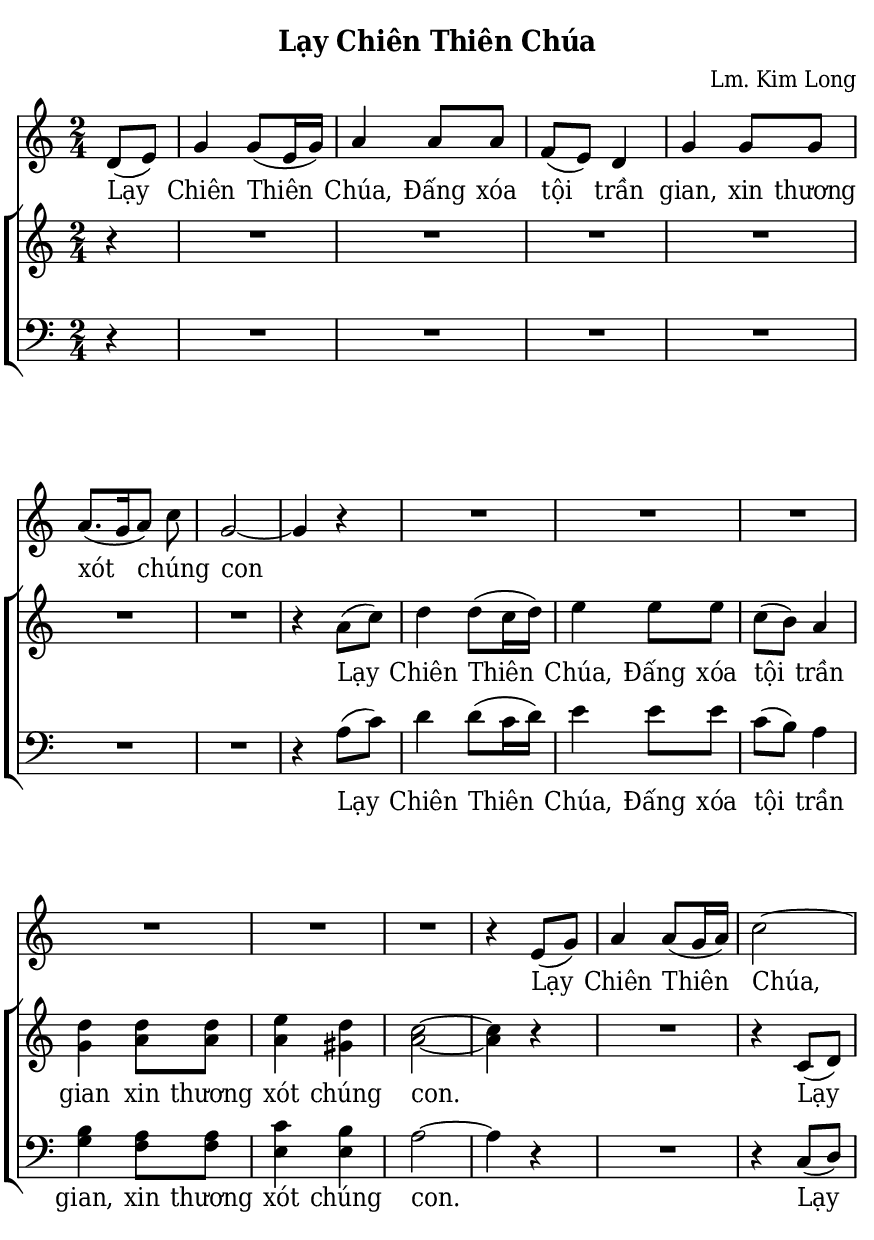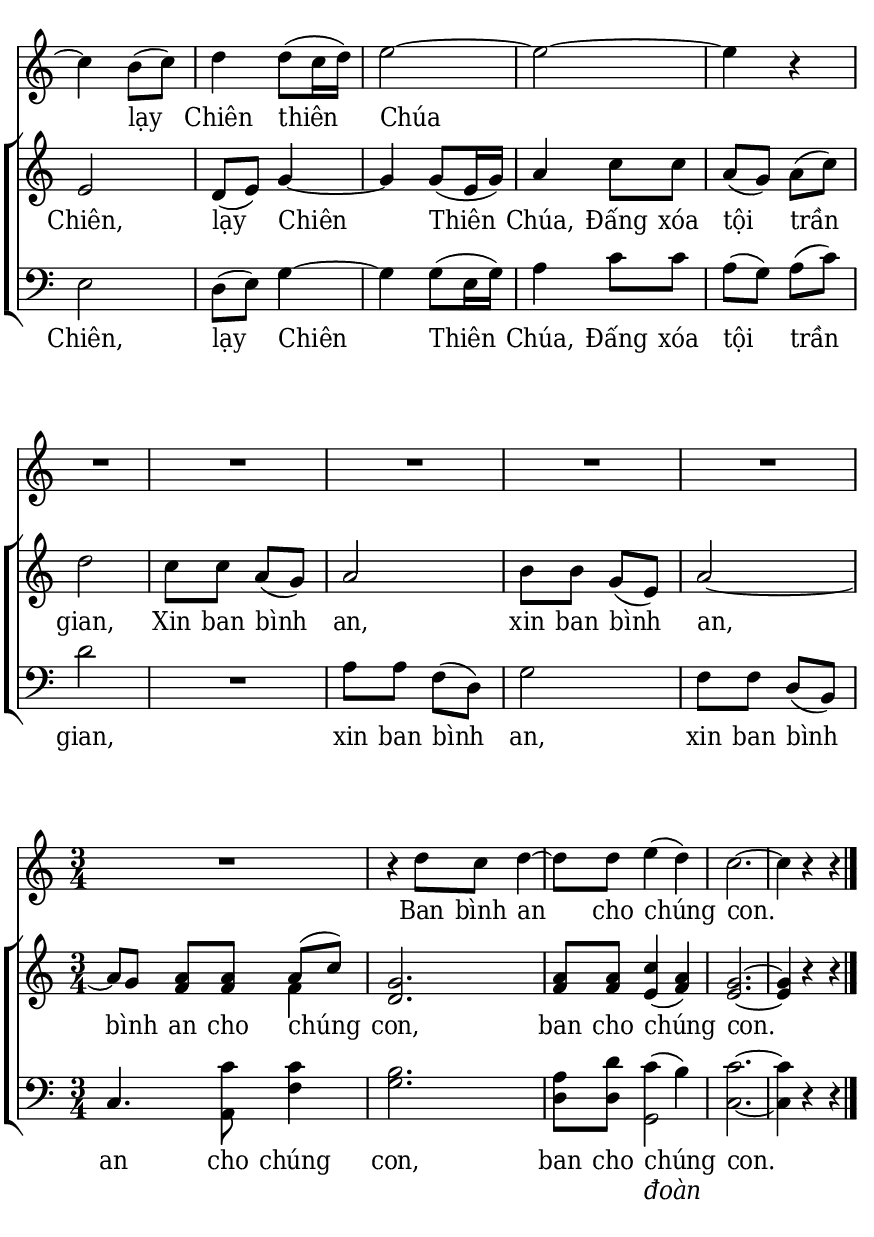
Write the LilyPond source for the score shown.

% Cài đặt chung
\version "2.22.1"
\include "english.ly"

\header {
  subtitle = \markup { \huge \bold "Lạy Chiên Thiên Chúa" }
  composer = "Lm. Kim Long"
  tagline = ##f
}

% Nhạc điệp khúc
nhacDiepKhucChuTe = \relative c' {
  \partial 4 d8 (e) |
  g4 g8 (e16 g) |
  a4 a8 a |
  f (e) d4 |
  g g8 g |
  a8. ([g16 a8]) c |
  g2 ~ |
  g4 r |
  R2*6
  r4 e8 (g) |
  a4 a8 (g16 a) |
  c2 ~ |
  c4 b8 (c) |
  d4 d8 (c16 d) |
  e2 ~ |
  e ~ |
  e4 r |
  R2*5
  
  \override Staff.TimeSignature.break-visibility = #end-of-line-invisible
  \numericTimeSignature
  \time 3/4
  R2.
  r4 d8 c d4 ~ |
  d8 d e4 (d) |
  c2. ~ |
  c4 r r \bar "|."
}

nhacDiepKhucSop = \relative c'' {
  r4 |
  R2*6
  r4 a8 (c) |
  d4 d8 (c16 d) |
  e4 e8 e |
  c (b) a4 |
  <<
    {
      d4 d8 d |
      e4 d |
      c2 ~ |
      c4
    }
    {
      g4 a8 a |
      a4 gs |
      a2 ~ |
      a4
    }
  >>
  r4 |
  R2
  r4 c,8 (d) |
  e2 |
  d8 (e) g4 ~ |
  g g8 (e16 g) |
  a4 c8 c |
  a (g) a (c) |
  d2 |
  c8 c a (g) |
  a2 |
  b8 b g (e) |
  a2 ~ |
  
  \override Staff.TimeSignature.break-visibility = #end-of-line-invisible
  \numericTimeSignature
  \time 3/4
  a8 [g]
  <<
    {
      a8 [a]
    }
    {
      f8 f      
    }
  >>
  <<
    {
      \voiceOne
      a (c) |
    }
    \new Voice = "splitpart" {
      \voiceTwo
      f,4 |      
    }
  >>
  \oneVoice
  <<
    {
      g2. |
      a8 a c4 (a) |
      g2. ~ |
      g4
    }
    {
      d2. |
      f8 f e4 (f) |
      e2. ~ |
      e4
    }
  >>
  r4 r
}

nhacDiepKhucBas = \relative c' {
  r4 |
  R2*6
  r4 a8 (c) |
  d4 d8 (c16 d) |
  e4 e8 e |
  c (b) a4 |
  <<
    {
      b4 a8 a |
      c4 b |
    }
    {
      g4 f8 f |
      e4 e |
    }
  >>
  a2 ~ |
  a4 r4
  R2
  r4 c,8 (d) |
  e2 |
  d8 (e) g4 ~ |
  g g8 (e16 g) |
  a4 c8 c |
  a (g) a (c) |
  d2 |
  R2
  a8 a f (d) |
  g2 |
  f8 f d (b)
  
  \override Staff.TimeSignature.break-visibility = #end-of-line-invisible
  \numericTimeSignature
  \time 3/4
  c4.
  <<
    {
      c'8 c4 |
      b2. |
      a8 d c4 (b) |
      c2. ~ c4
    }
    {
      a,8 f'4 |
      g2. |
      d8 d g,2 |
      c2. ~ |
      c4
    }
  >>
  r4 r \bar "|."
}

% Lời điệp khúc
loiDiepKhucChuTe = \lyricmode {
  Lạy Chiên Thiên Chúa, Đấng xóa tội trần gian,
  xin thương xót chúng con
  Lạy Chiên Thiên Chúa, lạy Chiên thiên Chúa
  Ban bình an cho chúng con.
}

loiDiepKhucSop = \lyricmode {
  Lạy Chiên Thiên Chúa, Đấng xóa tội trần gian
  xin thương xót chúng con.
  Lạy Chiên, lạy Chiên Thiên Chúa,
  Đấng xóa tội trần gian,
  Xin ban bình an, xin ban bình an,
  bình an cho chúng con,
  ban cho chúng con.
}

loiDiepKhucBas = \lyricmode {
  Lạy Chiên Thiên Chúa, Đấng xóa tội trần gian,
  xin thương xót chúng con.
  Lạy Chiên, lạy Chiên Thiên Chúa,
  Đấng xóa tội trần gian,
  xin ban bình an, xin ban bình an cho chúng con,
  ban cho
  <<
  { chúng }
  \new Lyrics {
	  \set associatedVoice = "beBas"
	  \override Lyrics.LyricText.font-shape = #'italic
	  đoàn
	}
  >>
  con.
}

% Dàn trang
%A5

\paper {
  #(set-paper-size "a5")
  top-margin = 3\mm
  bottom-margin = 3\mm
  left-margin = 3\mm
  right-margin = 3\mm
  indent = #0
  #(define fonts
	 (make-pango-font-tree "Deja Vu Serif Condensed"
	 		       "Deja Vu Serif Condensed"
			       "Deja Vu Serif Condensed"
			       (/ 20 20)))
  print-page-number = ##f
}


%A4
%{
\paper {
  #(set-paper-size "a4")
  top-margin = 5\mm
  bottom-margin = 5\mm
  left-margin = 15\mm
  right-margin = 15\mm
  indent = #0
  #(define fonts
	 (make-pango-font-tree "Deja Vu Serif Condensed"
	 		       "Deja Vu Serif Condensed"
			       "Deja Vu Serif Condensed"
			       (/ 20 20)))
  print-page-number = ##f
  page-count = 1
}
%}

TongNhip = {
  \key c \major \time 2/4
  \set Timing.beamExceptions = #'()
  \set Timing.baseMoment = #(ly:make-moment 1/4)
}

\score {
  <<
    \new Staff <<
        \clef treble
        \new Voice = chuTe {
          \TongNhip \nhacDiepKhucChuTe
        }
        \new Lyrics \lyricsto chuTe \loiDiepKhucChuTe
    >>
    \new ChoirStaff <<
      \new Staff <<
          \clef treble
          \new Voice = beSop {
            \TongNhip \nhacDiepKhucSop
          }
          \new Lyrics \lyricsto beSop \loiDiepKhucSop
      >>
      \new Staff <<
          \clef bass
          \new Voice = beBas {
            \TongNhip \nhacDiepKhucBas
          }
          \new Lyrics \lyricsto beBas \loiDiepKhucBas
      >>
    >>
  >>
  \layout {
    \override Lyrics.LyricSpace.minimum-distance = #1
    \override Score.BarNumber.break-visibility = ##(#f #f #f)
    \override Score.SpacingSpanner.uniform-stretching = ##t
  }
}
